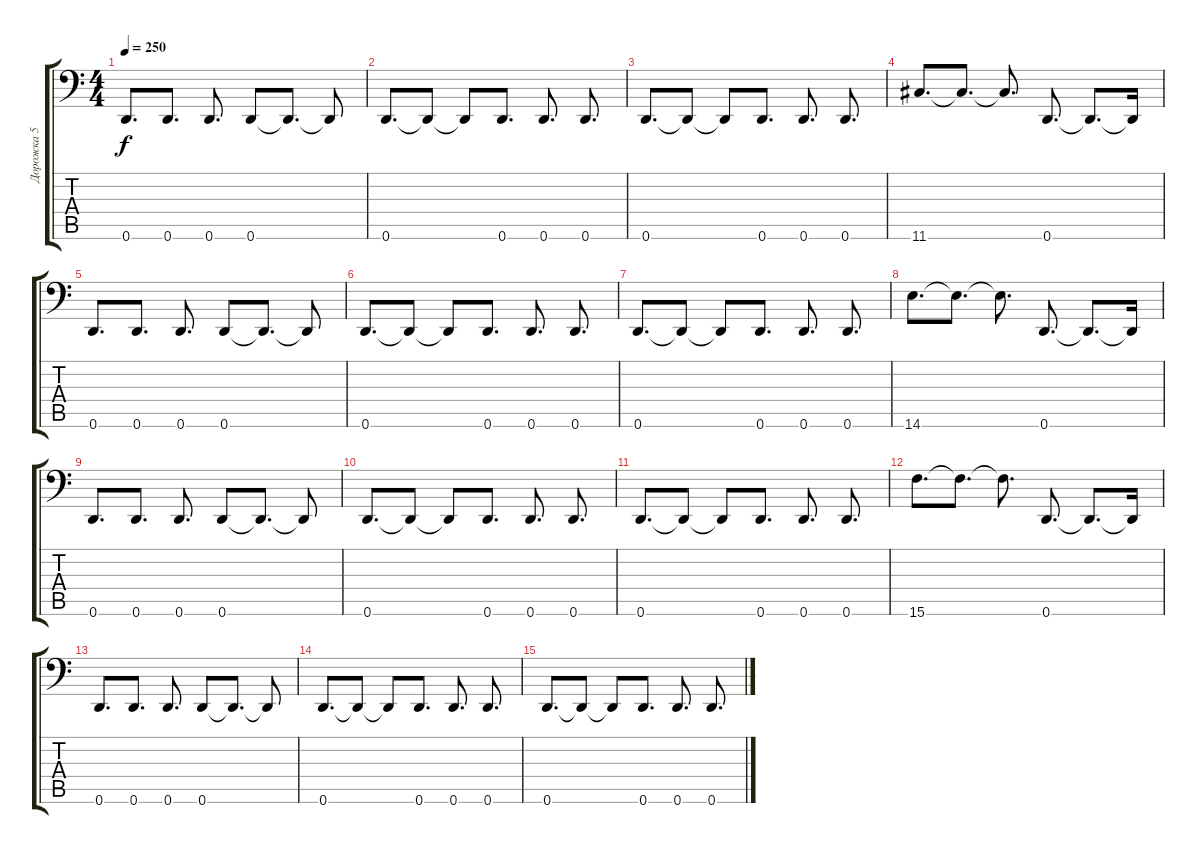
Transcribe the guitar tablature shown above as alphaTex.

\track ("Дорожка 5" "Дорожка 5") {instrument electricbasspick}
\staff {score tabs}
\tuning (E4 B3 G3 D2 A1 D1) {hide}
\ts (4 4)
\tempo 250
\clef f4
\ks c
0.6.8{d dy f} 0.6.8{d} 0.6.8{d} 0.6.8 0.6{t}.8{d} 0.6{t}.8 |
0.6.8{d} 0.6{t}.8 0.6{t}.8 0.6.8{d} 0.6.8{d} 0.6.8{d} |
0.6.8{d} 0.6{t}.8 0.6{t}.8 0.6.8{d} 0.6.8{d} 0.6.8{d} |
11.6.8{d} 11.6{t}.8{d} 11.6{t}.8{d} 0.6.8{d} 0.6{t}.8{d} 0.6{t}.16 |
0.6.8{d} 0.6.8{d} 0.6.8{d} 0.6.8 0.6{t}.8{d} 0.6{t}.8 |
0.6.8{d} 0.6{t}.8 0.6{t}.8 0.6.8{d} 0.6.8{d} 0.6.8{d} |
0.6.8{d} 0.6{t}.8 0.6{t}.8 0.6.8{d} 0.6.8{d} 0.6.8{d} |
14.6.8{d} 14.6{t}.8{d} 14.6{t}.8{d} 0.6.8{d} 0.6{t}.8{d} 0.6{t}.16 |
0.6.8{d} 0.6.8{d} 0.6.8{d} 0.6.8 0.6{t}.8{d} 0.6{t}.8 |
0.6.8{d} 0.6{t}.8 0.6{t}.8 0.6.8{d} 0.6.8{d} 0.6.8{d} |
0.6.8{d} 0.6{t}.8 0.6{t}.8 0.6.8{d} 0.6.8{d} 0.6.8{d} |
15.6.8{d} 15.6{t}.8{d} 15.6{t}.8{d} 0.6.8{d} 0.6{t}.8{d} 0.6{t}.16 |
0.6.8{d} 0.6.8{d} 0.6.8{d} 0.6.8 0.6{t}.8{d} 0.6{t}.8 |
0.6.8{d} 0.6{t}.8 0.6{t}.8 0.6.8{d} 0.6.8{d} 0.6.8{d} |
0.6.8{d} 0.6{t}.8 0.6{t}.8 0.6.8{d} 0.6.8{d} 0.6.8{d}
